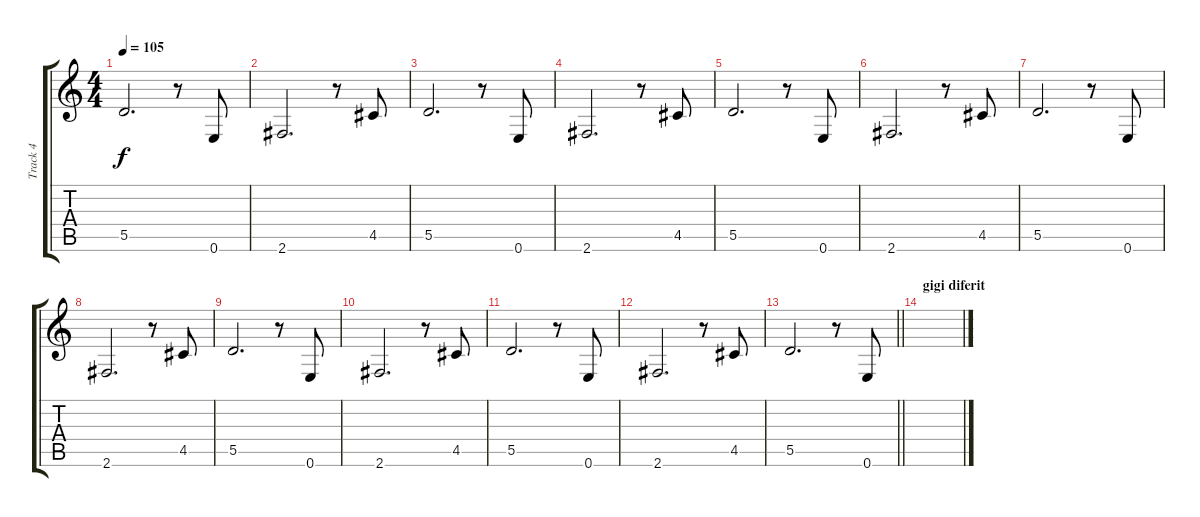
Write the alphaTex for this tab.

\track ("Track 4" "Track 4") {instrument overdrivenguitar}
\staff {score tabs}
\tuning (E4 B3 G3 D3 A2 E2) {hide}
\ts (4 4)
\tempo 105
\clef g2
\ks c
5.5.2{d dy f} r.8 0.6.8 |
2.6.2{d} r.8 4.5.8 |
5.5.2{d} r.8 0.6.8 |
2.6.2{d} r.8 4.5.8 |
5.5.2{d} r.8 0.6.8 |
2.6.2{d} r.8 4.5.8 |
5.5.2{d} r.8 0.6.8 |
2.6.2{d} r.8 4.5.8 |
5.5.2{d} r.8 0.6.8 |
2.6.2{d} r.8 4.5.8 |
5.5.2{d} r.8 0.6.8 |
2.6.2{d} r.8 4.5.8 |
\barLineRight lightlight
5.5.2{d} r.8 0.6.8 |
\section ("" "gigi diferit")
